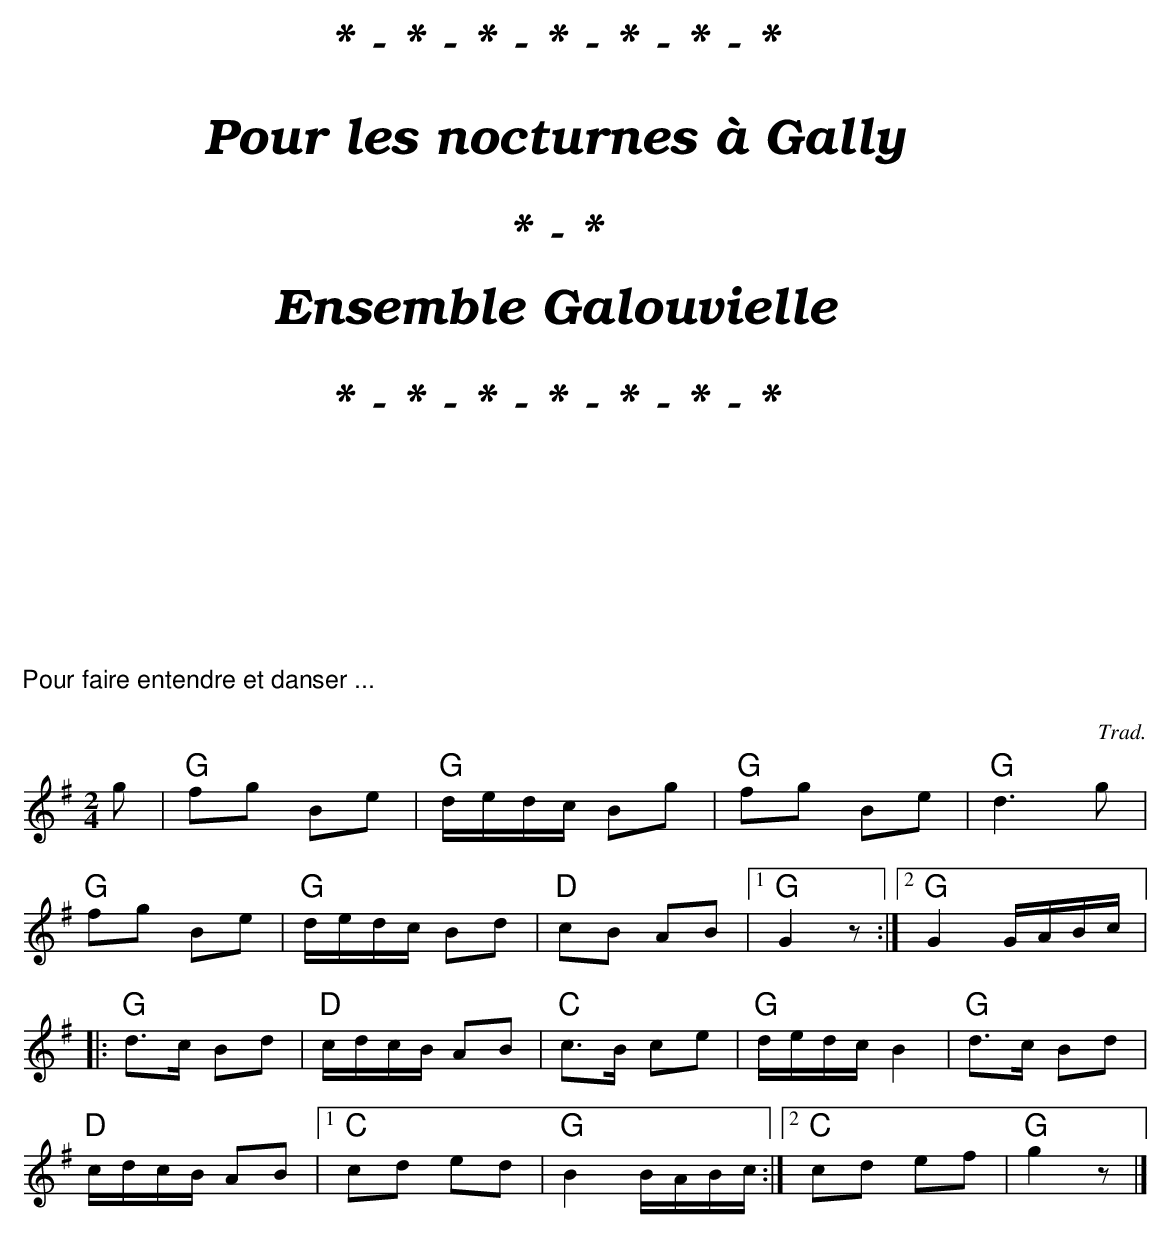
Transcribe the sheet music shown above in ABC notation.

X:1
T:Polka de la Creuse
C:Trad.
M:2/4
L:1/8
K:G
g | "G"fg Be | "G"d/e/d/c/ Bg | "G"fg Be | "G"d3g |
"G"fg Be | "G"d/e/d/c/ Bd | "D"cB AB |1 "G"G2z :|2 "G"G2G/A/B/c/ |:
"G"d>c Bd | "D"c/d/c/B/ AB | "C"c>B ce | "G"d/e/d/c/B2 | "G"d>c Bd |
"D"c/d/c/B/ AB |1 "C"cd ed | "G"B2B/A/B/c/ :|2 "C"cd ef | "G"g2z |]
